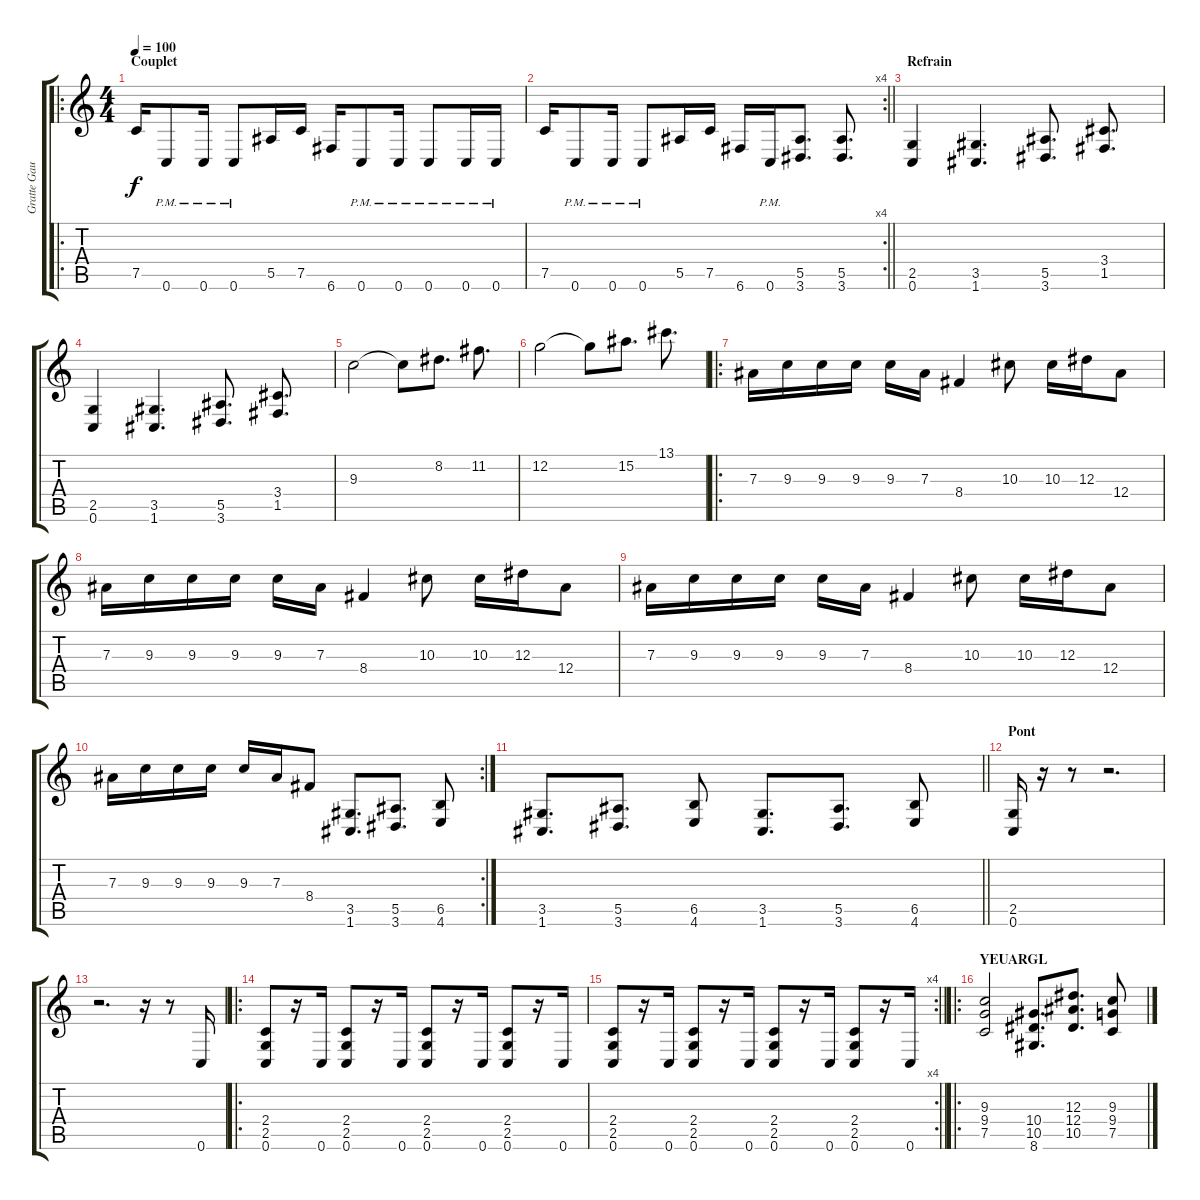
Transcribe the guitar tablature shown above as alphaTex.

\track ("Gratte Gauche" "Gratte Gau") {instrument distortionguitar}
\staff {score tabs}
\tuning (C4 G3 Eb3 Bb2 F2 C2) {hide}
\ro
\ts (4 4)
\section ("" "Couplet")
\tempo 100
\clef g2
\ks c
7.5.16{dy f} 0.6{pm}.8 0.6{pm}.16 0.6{pm}.8 5.5.16 7.5.16 6.6.16 0.6{pm}.8 0.6{pm}.16 0.6{pm}.8 0.6{pm}.16 0.6{pm}.16 |
\rc 4
\barLineRight lightlight
7.5.16 0.6{pm}.8 0.6{pm}.16 0.6{pm}.8 5.5.16 7.5.16 6.6.16 0.6{pm}.16 (5.5 3.6).8{d} (5.5 3.6).8{d} |
\section ("" "Refrain")
(2.5 0.6).4 (3.5 1.6).4{d} (5.5 3.6).8{d} (3.4 1.5).8{d} |
(2.5 0.6).4 (3.5 1.6).4{d} (5.5 3.6).8{d} (3.4 1.5).8{d} |
9.3.2 9.3{t}.8 8.2.8{d} 11.2.8{d} |
12.2.2 12.2{t}.8 15.2.8{d} 13.1.8{d} |
\ro
7.3.16 9.3.16 9.3.16 9.3.16 9.3.16 7.3.16 8.4.4 10.3.8 10.3.16 12.3.16 12.4.8 |
7.3.16 9.3.16 9.3.16 9.3.16 9.3.16 7.3.16 8.4.4 10.3.8 10.3.16 12.3.16 12.4.8 |
7.3.16 9.3.16 9.3.16 9.3.16 9.3.16 7.3.16 8.4.4 10.3.8 10.3.16 12.3.16 12.4.8 |
\rc 2
7.3.16 9.3.16 9.3.16 9.3.16 9.3.16 7.3.16 8.4.8 (3.5 1.6).8{d} (5.5 3.6).8{d} (6.5 4.6).8 |
\barLineRight lightlight
(3.5 1.6).8{d} (5.5 3.6).8{d} (6.5 4.6).8 (3.5 1.6).8{d} (5.5 3.6).8{d} (6.5 4.6).8 |
\section ("" "Pont")
(2.5 0.6).16 r.16 r.8 r.2{d} |
r.2{d} r.16 r.8 0.6.16 |
\ro
(2.4 2.5 0.6).8 r.16 0.6.16 (2.4 2.5 0.6).8 r.16 0.6.16 (2.4 2.5 0.6).8 r.16 0.6.16 (2.4 2.5 0.6).8 r.16 0.6.16 |
\rc 4
\barLineRight lightlight
(2.4 2.5 0.6).8 r.16 0.6.16 (2.4 2.5 0.6).8 r.16 0.6.16 (2.4 2.5 0.6).8 r.16 0.6.16 (2.4 2.5 0.6).8 r.16 0.6.16 |
\ro
\section ("" "YEUARGL")
(9.3 9.4 7.5).2 (10.4 10.5 8.6).8{d} (12.3 12.4 10.5).8{d} (9.3 9.4 7.5).8
